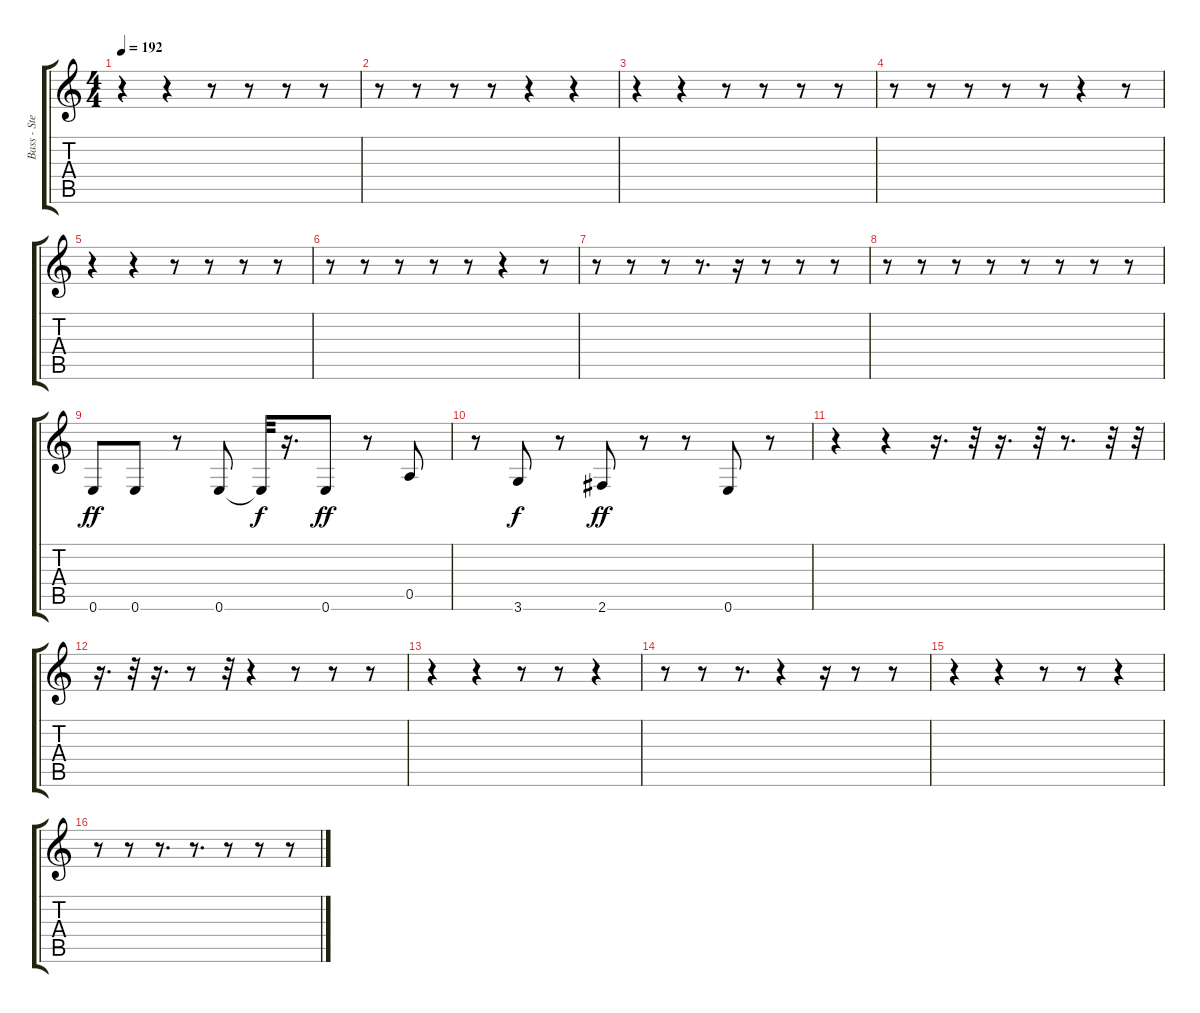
\track ("Bass - Ste" "Bass - Ste") {instrument electricbassfinger}
\staff {score tabs}
\tuning (E4 B3 G3 D3 A2 E2) {hide}
\ts (4 4)
\tempo 192
\clef g2
\ks c
r.4{dy ff} r.4 r.8 r.8 r.8 r.8 |
r.8 r.8 r.8 r.8 r.4 r.4 |
r.4 r.4 r.8 r.8 r.8 r.8 |
r.8 r.8 r.8 r.8 r.8 r.4 r.8 |
r.4 r.4 r.8 r.8 r.8 r.8 |
r.8 r.8 r.8 r.8 r.8 r.4 r.8 |
r.8 r.8 r.8 r.8{d} r.16 r.8 r.8 r.8 |
r.8 r.8 r.8 r.8 r.8 r.8 r.8 r.8 |
0.6.8 0.6.8 r.8 0.6.8 0.6{t}.32{dy f} r.16{d} 0.6.8{dy ff} r.8 0.5.8 |
r.8 3.6.8{dy f} r.8 2.6.8{dy ff} r.8 r.8 0.6.8 r.8 |
r.4 r.4 r.16{d} r.32 r.16{d} r.32 r.8{d} r.32 r.32 |
r.16{d} r.32 r.16{d} r.8 r.32 r.4 r.8 r.8 r.8 |
r.4 r.4 r.8 r.8 r.4 |
r.8 r.8 r.8{d} r.4 r.16 r.8 r.8 |
r.4 r.4 r.8 r.8 r.4 |
r.8 r.8 r.8{d} r.8{d} r.8 r.8 r.8
